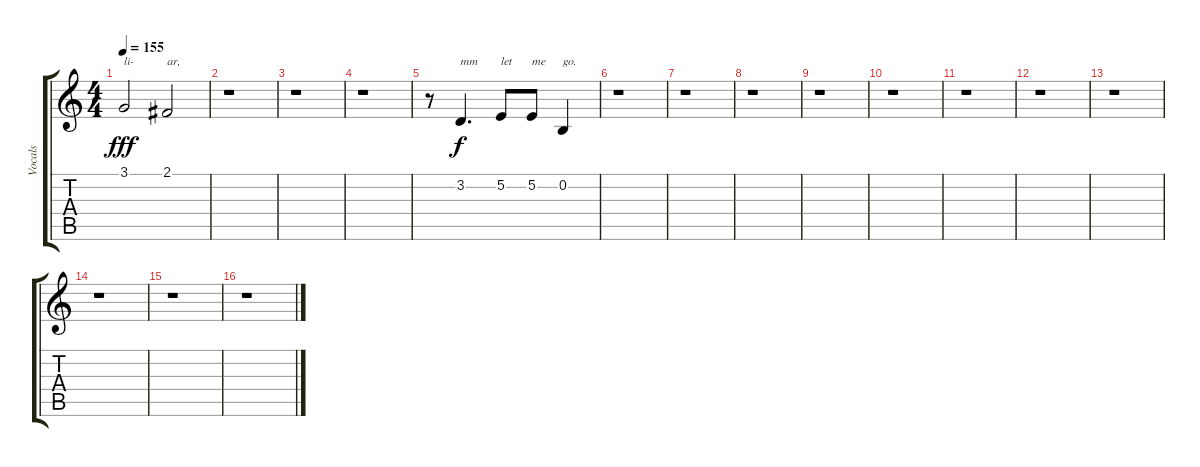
\track ("Vocals" "Vocals") {instrument lead6voice}
\staff {score tabs}
\tuning (E4 B3 G3 D3 A2 E2) {hide}
\ts (4 4)
\tempo 155
\clef g2
\ks c
3.1.2{txt "li-" dy fff} 2.1.2{txt "ar,"} |
r.1 |
r.1 |
r.1 |
r.8 3.2.4{d txt "mm" dy f} 5.2.8{txt "let"} 5.2.8{txt "me"} 0.2.4{txt "go."} |
r.1 |
r.1 |
r.1 |
r.1 |
r.1 |
r.1 |
r.1 |
r.1 |
r.1 |
r.1 |
r.1
